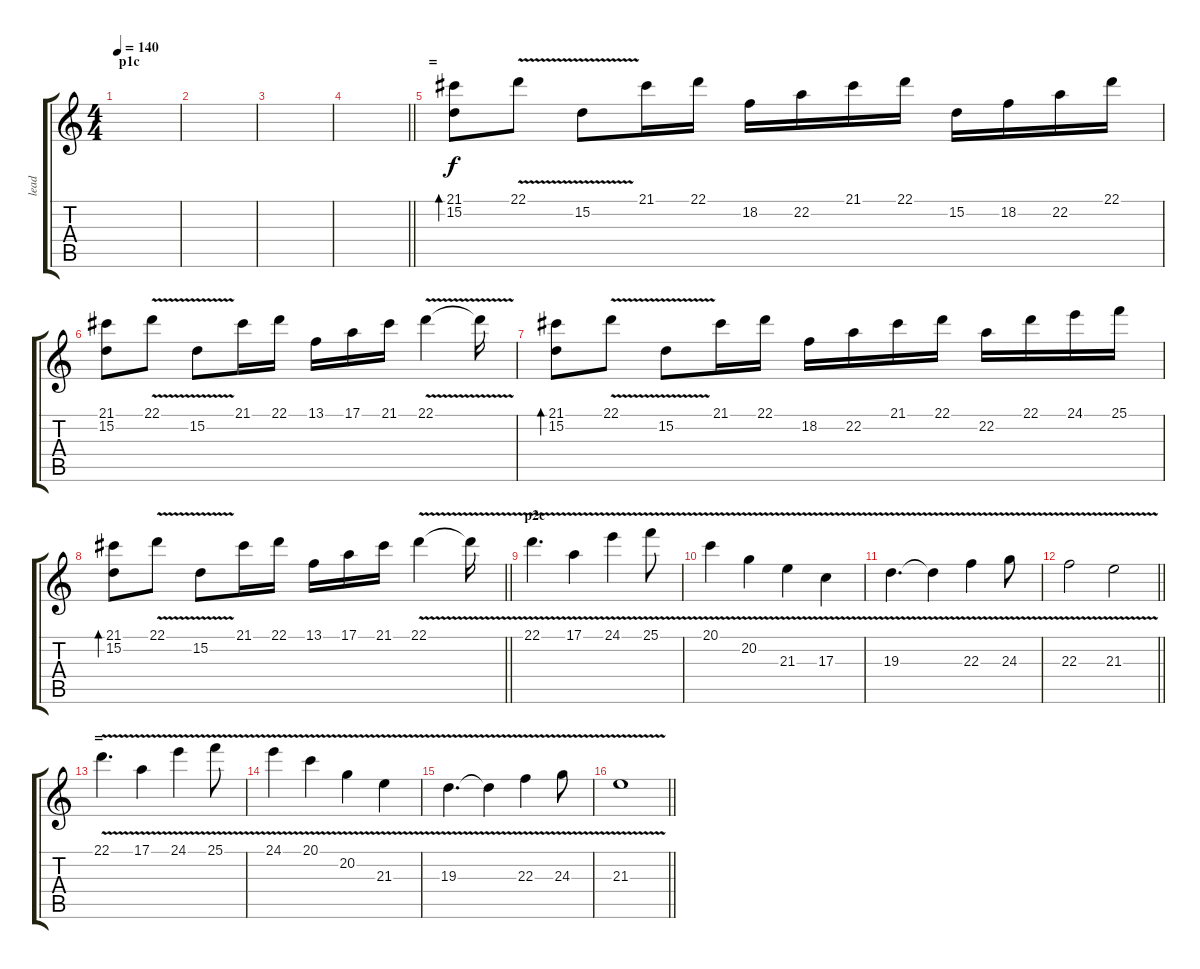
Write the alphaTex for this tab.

\track ("lead" "lead") {instrument lead1square}
\staff {score tabs}
\tuning (E4 B3 G3 D3 A2 E2) {hide}
\ts (4 4)
\section ("" "p1c")
\tempo 140
\clef g2
\ks c
|
|
|
\barLineRight lightlight
|
\section ("" "=")
(21.1 15.2).8{bd 480} 22.1{v}.8 15.2{v}.8 21.1.16 22.1.16 18.2.16 22.2.16 21.1.16 22.1.16 15.2.16 18.2.16 22.2.16 22.1.16 |
(21.1 15.2).8 22.1{v}.8 15.2{v}.8 21.1.16 22.1.16 13.1.16 17.1.16 21.1.16 22.1{v}.4 22.1{t}.16 |
(21.1 15.2).8{bd 480} 22.1{v}.8 15.2{v}.8 21.1.16 22.1.16 18.2.16 22.2.16 21.1.16 22.1.16 22.2.16 22.1.16 24.1.16 25.1.16 |
\barLineRight lightlight
(21.1 15.2).8{bd 480} 22.1{v}.8 15.2{v}.8 21.1.16 22.1.16 13.1.16 17.1.16 21.1.16 22.1{v}.4 22.1{t}.16 |
\section ("" "p2c")
22.1{v}.4{d} 17.1{v}.4 24.1{v}.4 25.1{v}.8 |
20.1{v}.4 20.2{v}.4 21.3{v}.4 17.3{v}.4 |
19.3{v}.4{d} 19.3{t}.4 22.3{v}.4 24.3{v}.8 |
\barLineRight lightlight
22.3{v}.2 21.3{v}.2 |
\section ("" "=")
22.1{v}.4{d} 17.1{v}.4 24.1{v}.4 25.1{v}.8 |
24.1{v}.4 20.1{v}.4 20.2{v}.4 21.3{v}.4 |
19.3{v}.4{d} 19.3{t}.4 22.3{v}.4 24.3{v}.8 |
\barLineRight lightlight
21.3{v}.1
